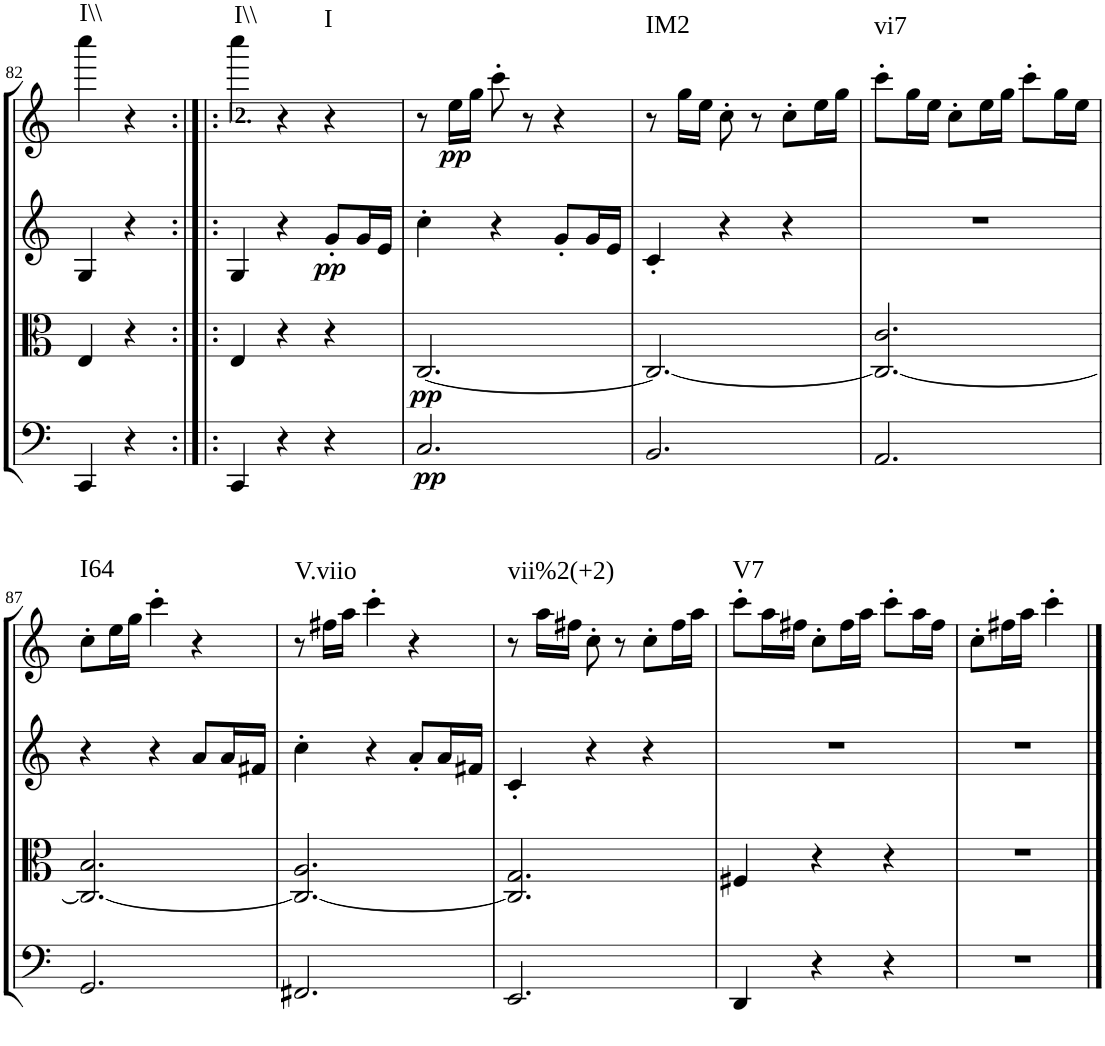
**kern	**dynam	**kern	**dynam	**kern	**dynam	**kern	**dynam	**harte
*part4	*part4	*part3	*part3	*part2	*part2	*part1	*part1	*part1
*staff4	*staff4	*staff3	*staff3	*staff2	*staff2	*staff1	*staff1	*
*I"Cello	*	*I"Viola	*	*I"2nd Violin	*	*I"1st Violin	*	*
*	*	*I'Vla	*	*I'Vln	*	*I'Vln	*	*
!!LO:PB:g=z
*clefF4	*	*clefC3	*	*clefG2	*	*clefG2	*	*
*k[]	*	*k[]	*	*k[]	*	*k[]	*	*
*C:	*	*C:	*	*C:	*	*C:	*	*
*M3/4	*	*M3/4	*	*M3/4	*	*M3/4	*	*
=82	=82	=82	=82	=82	=82	=82	=82	=82
!	!	!	!	!	!	!	!	!LO:H:kt=I\\
4CC/	.	4E/	.	4G/	.	4cccc\	.	N
4r	.	4r	.	4r	.	4r	.	.
=83:|!|:	=83:|!|:	=83:|!|:	=83:|!|:	=83:|!|:	=83:|!|:	=83:|!|:	=83:|!|:	=83:|!|:
!	!	!	!	!	!	!	!	!LO:H:kt=I\\
4CC/	.	4E/	.	4G/	.	4cccc\	.	N
4r	.	4r	.	4r	.	4r	.	.
!	!	!	!	!	!LO:DY:b	!	!	!LO:H:kt=I
4r	.	4r	.	8g'/L	pp	4r	.	N
.	.	.	.	16g/L	.	.	.	.
.	.	.	.	16e/JJ	.	.	.	.
=84	=84	=84	=84	=84	=84	=84	=84	=84
!	!LO:DY:b	!	!LO:DY:b	!	!	!	!	!
2.C/	pp	[2.C/	pp	4cc'\	.	8r	.	.
!	!	!	!	!	!	!	!LO:DY:b	!
.	.	.	.	.	.	16ee\LL	pp	.
.	.	.	.	.	.	16gg\JJ	.	.
.	.	.	.	4r	.	8ccc'\	.	.
.	.	.	.	.	.	8r	.	.
.	.	.	.	8g'/L	.	4r	.	.
.	.	.	.	16g/L	.	.	.	.
.	.	.	.	16e/JJ	.	.	.	.
=85	=85	=85	=85	=85	=85	=85	=85	=85
!	!	!	!	!	!	!	!	!LO:H:kt=IM2
2.BB/	.	2.C/_	.	4c'/	.	8r	.	N
.	.	.	.	.	.	16gg\LL	.	.
.	.	.	.	.	.	16ee\JJ	.	.
.	.	.	.	4r	.	8cc'\	.	.
.	.	.	.	.	.	8r	.	.
.	.	.	.	4r	.	8cc'\L	.	.
.	.	.	.	.	.	16ee\L	.	.
.	.	.	.	.	.	16gg\JJ	.	.
=86	=86	=86	=86	=86	=86	=86	=86	=86
!	!	!	!	!	!	!	!	!LO:H:kt=vi7
2.AA/	.	2.C/_ 2.c/	.	2.r	.	8ccc'\L	.	N
.	.	.	.	.	.	16gg\L	.	.
.	.	.	.	.	.	16ee\JJ	.	.
.	.	.	.	.	.	8cc'\L	.	.
.	.	.	.	.	.	16ee\L	.	.
.	.	.	.	.	.	16gg\JJ	.	.
.	.	.	.	.	.	8ccc'\L	.	.
.	.	.	.	.	.	16gg\L	.	.
.	.	.	.	.	.	16ee\JJ	.	.
!!LO:LB:g=z
=87	=87	=87	=87	=87	=87	=87	=87	=87
!	!	!	!	!	!	!	!	!LO:H:kt=I64
2.GG/	.	2.C/_ 2.B/	.	4r	.	8cc'\L	.	N
.	.	.	.	.	.	16ee\L	.	.
.	.	.	.	.	.	16gg\JJ	.	.
.	.	.	.	4r	.	4ccc'\	.	.
.	.	.	.	8a/L	.	4r	.	.
.	.	.	.	16a/L	.	.	.	.
.	.	.	.	16f#X/JJ	.	.	.	.
=88	=88	=88	=88	=88	=88	=88	=88	=88
!	!	!	!	!	!	!	!	!LO:H:kt=V.viio
2.FF#X/	.	2.C/_ 2.A/	.	4cc'\	.	8r	.	N
.	.	.	.	.	.	16ff#X\LL	.	.
.	.	.	.	.	.	16aa\JJ	.	.
.	.	.	.	4r	.	4ccc'\	.	.
.	.	.	.	8a'/L	.	4r	.	.
.	.	.	.	16a/L	.	.	.	.
.	.	.	.	16f#X/JJ	.	.	.	.
=89	=89	=89	=89	=89	=89	=89	=89	=89
!	!	!	!	!	!	!	!	!LO:H:kt=vii%2(+2)
2.EE/	.	2.C/] 2.G/	.	4c'/	.	8r	.	N
.	.	.	.	.	.	16aa\LL	.	.
.	.	.	.	.	.	16ff#X\JJ	.	.
.	.	.	.	4r	.	8cc'\	.	.
.	.	.	.	.	.	8r	.	.
.	.	.	.	4r	.	8cc'\L	.	.
.	.	.	.	.	.	16ff#\L	.	.
.	.	.	.	.	.	16aa\JJ	.	.
=90	=90	=90	=90	=90	=90	=90	=90	=90
!	!	!	!	!	!	!	!	!LO:H:kt=V7
4DD/	.	4F#X/	.	2.r	.	8ccc'\L	.	N
.	.	.	.	.	.	16aa\L	.	.
.	.	.	.	.	.	16ff#X\JJ	.	.
4r	.	4r	.	.	.	8cc'\L	.	.
.	.	.	.	.	.	16ff#\L	.	.
.	.	.	.	.	.	16aa\JJ	.	.
4r	.	4r	.	.	.	8ccc'\L	.	.
.	.	.	.	.	.	16aa\L	.	.
.	.	.	.	.	.	16ff#\JJ	.	.
=91	=91	=91	=91	=91	=91	=91	=91	=91
2.r	.	2.r	.	2.r	.	8cc'\L	.	.
.	.	.	.	.	.	16ff#X\L	.	.
.	.	.	.	.	.	16aa\JJ	.	.
.	.	.	.	.	.	4ccc'\	.	.
.	.	.	.	.	.	4ryy	.	.
==	==	==	==	==	==	==	==	==
*-	*-	*-	*-	*-	*-	*-	*-	*-
